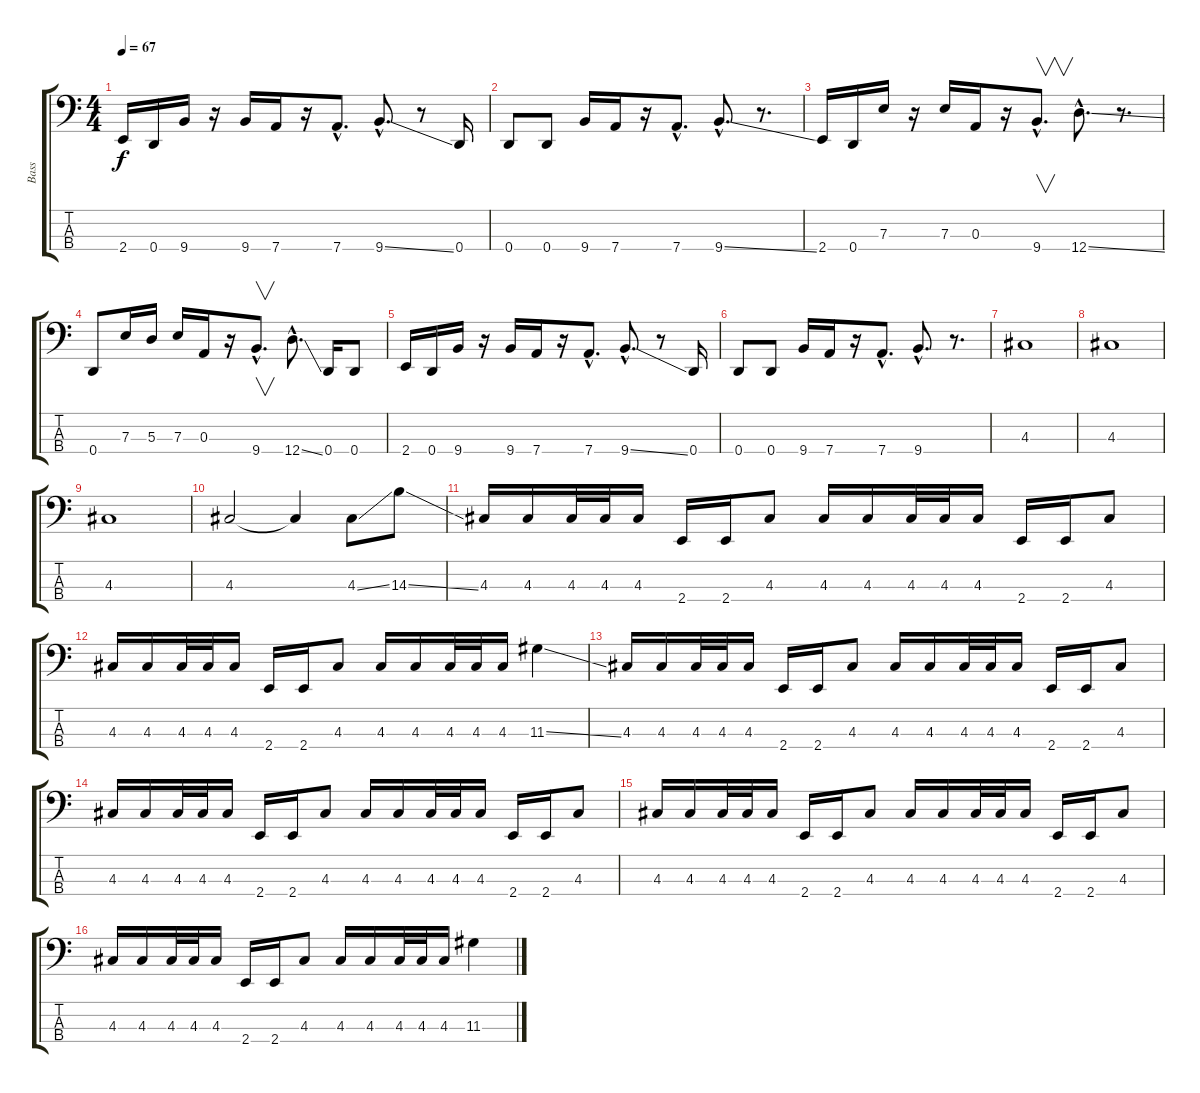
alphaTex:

\track ("Bass" "Bass") {instrument electricbassfinger}
\staff {score tabs}
\tuning (G2 D2 A1 D1) {hide}
\ts (4 4)
\tempo 67
\clef f4
\ks c
2.4.16{dy f} 0.4.16 9.4.16 r.16 9.4.16 7.4.16 r.16 7.4{hac}.8{d} 9.4{ss hac}.8{d} r.8 0.4.16 |
0.4.8 0.4.8 9.4.16 7.4.16 r.16 7.4{hac}.8{d} 9.4{ss hac}.8{d} r.8{d} |
2.4.16 0.4.16 7.3.16 r.16 7.3.16 0.3.16 r.16 9.4{hac}.8{v d} 12.4{ss hac}.8{d} r.8{d} |
0.4.8 7.3.16 5.3.16 7.3.16 0.3.16 r.16 9.4{hac}.8{v d} 12.4{ss hac}.8{d} 0.4.16 0.4.8 |
2.4.16 0.4.16 9.4.16 r.16 9.4.16 7.4.16 r.16 7.4{hac}.8{d} 9.4{ss hac}.8{d} r.8 0.4.16 |
0.4.8 0.4.8 9.4.16 7.4.16 r.16 7.4{hac}.8{d} 9.4{hac}.8{d} r.8{d} |
4.3.1 |
4.3.1 |
4.3.1 |
4.3.2 4.3{t}.4 4.3{ss}.8 14.3{ss}.8 |
4.3.16 4.3.16 4.3.32 4.3.32 4.3.16 2.4.16 2.4.16 4.3.8 4.3.16 4.3.16 4.3.32 4.3.32 4.3.16 2.4.16 2.4.16 4.3.8 |
4.3.16 4.3.16 4.3.32 4.3.32 4.3.16 2.4.16 2.4.16 4.3.8 4.3.16 4.3.16 4.3.32 4.3.32 4.3.16 11.3{ss}.4 |
4.3.16 4.3.16 4.3.32 4.3.32 4.3.16 2.4.16 2.4.16 4.3.8 4.3.16 4.3.16 4.3.32 4.3.32 4.3.16 2.4.16 2.4.16 4.3.8 |
4.3.16 4.3.16 4.3.32 4.3.32 4.3.16 2.4.16 2.4.16 4.3.8 4.3.16 4.3.16 4.3.32 4.3.32 4.3.16 2.4.16 2.4.16 4.3.8 |
4.3.16 4.3.16 4.3.32 4.3.32 4.3.16 2.4.16 2.4.16 4.3.8 4.3.16 4.3.16 4.3.32 4.3.32 4.3.16 2.4.16 2.4.16 4.3.8 |
4.3.16 4.3.16 4.3.32 4.3.32 4.3.16 2.4.16 2.4.16 4.3.8 4.3.16 4.3.16 4.3.32 4.3.32 4.3.16 11.3{ss}.4
